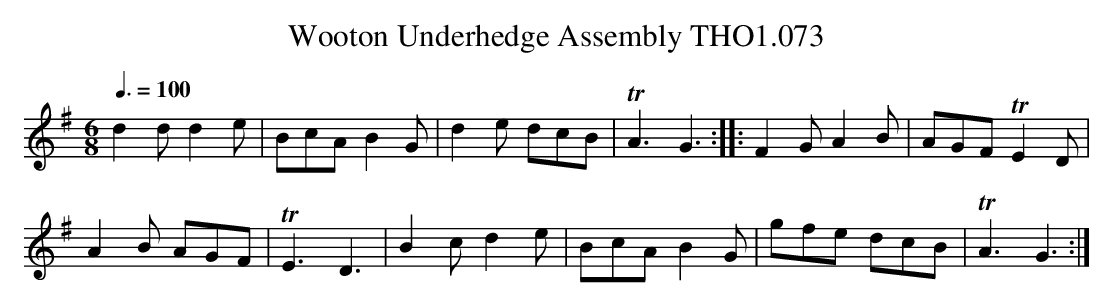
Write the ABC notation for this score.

X:1
T:Wooton Underhedge Assembly THO1.073
M:6/8
L:1/8
Q:3/8=100
K:G
d2 d d2 e|BcA B2 G|d2 e dcB|TA3 G3::F2 G A2 B|AGF TE2 D|
A2 B AGF|TE3D3|B2 c d2 e|BcA B2 G|gfe dcB|TA3G3:|
